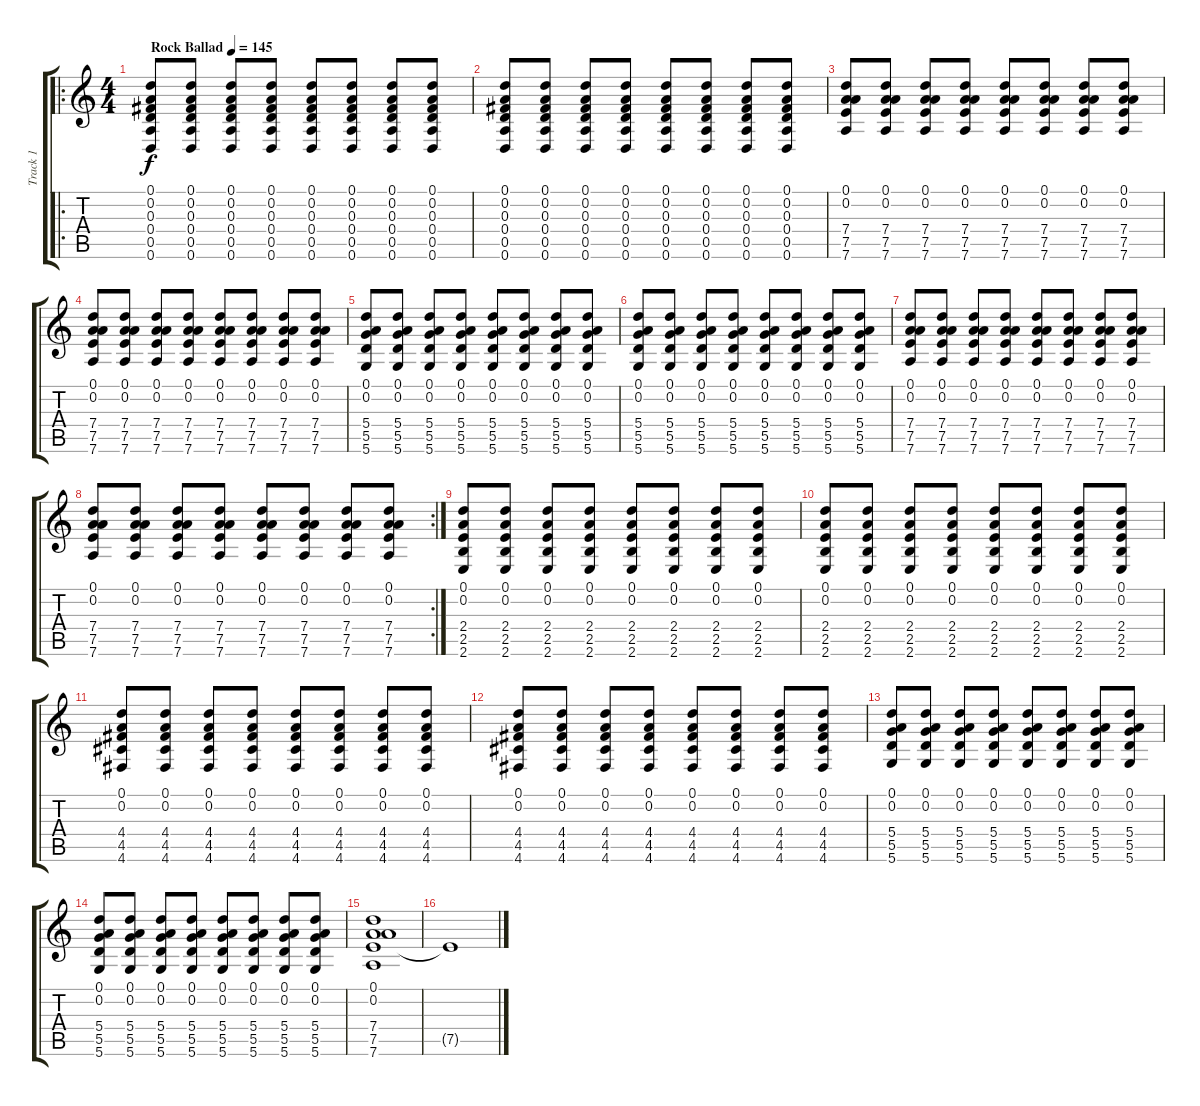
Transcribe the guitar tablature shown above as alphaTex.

\track ("Track 1" "Track 1") {instrument acousticguitarsteel}
\staff {score tabs}
\tuning (D4 A3 Gb3 D3 A2 D2) {hide}
\ro
\ts (4 4)
\tempo (145 "Rock Ballad")
\clef g2
\ks c
(0.1 0.2 0.3 0.4 0.5 0.6).8{dy f instrument acousticguitarsteel} (0.1 0.2 0.3 0.4 0.5 0.6).8 (0.1 0.2 0.3 0.4 0.5 0.6).8 (0.1 0.2 0.3 0.4 0.5 0.6).8 (0.1 0.2 0.3 0.4 0.5 0.6).8 (0.1 0.2 0.3 0.4 0.5 0.6).8 (0.1 0.2 0.3 0.4 0.5 0.6).8 (0.1 0.2 0.3 0.4 0.5 0.6).8 |
(0.1 0.2 0.3 0.4 0.5 0.6).8 (0.1 0.2 0.3 0.4 0.5 0.6).8 (0.1 0.2 0.3 0.4 0.5 0.6).8 (0.1 0.2 0.3 0.4 0.5 0.6).8 (0.1 0.2 0.3 0.4 0.5 0.6).8 (0.1 0.2 0.3 0.4 0.5 0.6).8 (0.1 0.2 0.3 0.4 0.5 0.6).8 (0.1 0.2 0.3 0.4 0.5 0.6).8 |
(0.1 0.2 7.4 7.5 7.6).8 (0.1 0.2 7.4 7.5 7.6).8 (0.1 0.2 7.4 7.5 7.6).8 (0.1 0.2 7.4 7.5 7.6).8 (0.1 0.2 7.4 7.5 7.6).8 (0.1 0.2 7.4 7.5 7.6).8 (0.1 0.2 7.4 7.5 7.6).8 (0.1 0.2 7.4 7.5 7.6).8 |
(0.1 0.2 7.4 7.5 7.6).8 (0.1 0.2 7.4 7.5 7.6).8 (0.1 0.2 7.4 7.5 7.6).8 (0.1 0.2 7.4 7.5 7.6).8 (0.1 0.2 7.4 7.5 7.6).8 (0.1 0.2 7.4 7.5 7.6).8 (0.1 0.2 7.4 7.5 7.6).8 (0.1 0.2 7.4 7.5 7.6).8 |
(0.1 0.2 5.4 5.5 5.6).8 (0.1 0.2 5.4 5.5 5.6).8 (0.1 0.2 5.4 5.5 5.6).8 (0.1 0.2 5.4 5.5 5.6).8 (0.1 0.2 5.4 5.5 5.6).8 (0.1 0.2 5.4 5.5 5.6).8 (0.1 0.2 5.4 5.5 5.6).8 (0.1 0.2 5.4 5.5 5.6).8 |
(0.1 0.2 5.4 5.5 5.6).8 (0.1 0.2 5.4 5.5 5.6).8 (0.1 0.2 5.4 5.5 5.6).8 (0.1 0.2 5.4 5.5 5.6).8 (0.1 0.2 5.4 5.5 5.6).8 (0.1 0.2 5.4 5.5 5.6).8 (0.1 0.2 5.4 5.5 5.6).8 (0.1 0.2 5.4 5.5 5.6).8 |
(0.1 0.2 7.4 7.5 7.6).8 (0.1 0.2 7.4 7.5 7.6).8 (0.1 0.2 7.4 7.5 7.6).8 (0.1 0.2 7.4 7.5 7.6).8 (0.1 0.2 7.4 7.5 7.6).8 (0.1 0.2 7.4 7.5 7.6).8 (0.1 0.2 7.4 7.5 7.6).8 (0.1 0.2 7.4 7.5 7.6).8 |
\rc 2
(0.1 0.2 7.4 7.5 7.6).8 (0.1 0.2 7.4 7.5 7.6).8 (0.1 0.2 7.4 7.5 7.6).8 (0.1 0.2 7.4 7.5 7.6).8 (0.1 0.2 7.4 7.5 7.6).8 (0.1 0.2 7.4 7.5 7.6).8 (0.1 0.2 7.4 7.5 7.6).8 (0.1 0.2 7.4 7.5 7.6).8 |
(0.1 0.2 2.4 2.5 2.6).8 (0.1 0.2 2.4 2.5 2.6).8 (0.1 0.2 2.4 2.5 2.6).8 (0.1 0.2 2.4 2.5 2.6).8 (0.1 0.2 2.4 2.5 2.6).8 (0.1 0.2 2.4 2.5 2.6).8 (0.1 0.2 2.4 2.5 2.6).8 (0.1 0.2 2.4 2.5 2.6).8 |
(0.1 0.2 2.4 2.5 2.6).8 (0.1 0.2 2.4 2.5 2.6).8 (0.1 0.2 2.4 2.5 2.6).8 (0.1 0.2 2.4 2.5 2.6).8 (0.1 0.2 2.4 2.5 2.6).8 (0.1 0.2 2.4 2.5 2.6).8 (0.1 0.2 2.4 2.5 2.6).8 (0.1 0.2 2.4 2.5 2.6).8 |
(0.1 0.2 4.4 4.5 4.6).8 (0.1 0.2 4.4 4.5 4.6).8 (0.1 0.2 4.4 4.5 4.6).8 (0.1 0.2 4.4 4.5 4.6).8 (0.1 0.2 4.4 4.5 4.6).8 (0.1 0.2 4.4 4.5 4.6).8 (0.1 0.2 4.4 4.5 4.6).8 (0.1 0.2 4.4 4.5 4.6).8 |
(0.1 0.2 4.4 4.5 4.6).8 (0.1 0.2 4.4 4.5 4.6).8 (0.1 0.2 4.4 4.5 4.6).8 (0.1 0.2 4.4 4.5 4.6).8 (0.1 0.2 4.4 4.5 4.6).8 (0.1 0.2 4.4 4.5 4.6).8 (0.1 0.2 4.4 4.5 4.6).8 (0.1 0.2 4.4 4.5 4.6).8 |
(0.1 0.2 5.4 5.5 5.6).8 (0.1 0.2 5.4 5.5 5.6).8 (0.1 0.2 5.4 5.5 5.6).8 (0.1 0.2 5.4 5.5 5.6).8 (0.1 0.2 5.4 5.5 5.6).8 (0.1 0.2 5.4 5.5 5.6).8 (0.1 0.2 5.4 5.5 5.6).8 (0.1 0.2 5.4 5.5 5.6).8 |
(0.1 0.2 5.4 5.5 5.6).8 (0.1 0.2 5.4 5.5 5.6).8 (0.1 0.2 5.4 5.5 5.6).8 (0.1 0.2 5.4 5.5 5.6).8 (0.1 0.2 5.4 5.5 5.6).8 (0.1 0.2 5.4 5.5 5.6).8 (0.1 0.2 5.4 5.5 5.6).8 (0.1 0.2 5.4 5.5 5.6).8 |
(0.1 0.2 7.4 7.5 7.6).1 |
7.5{t}.1
